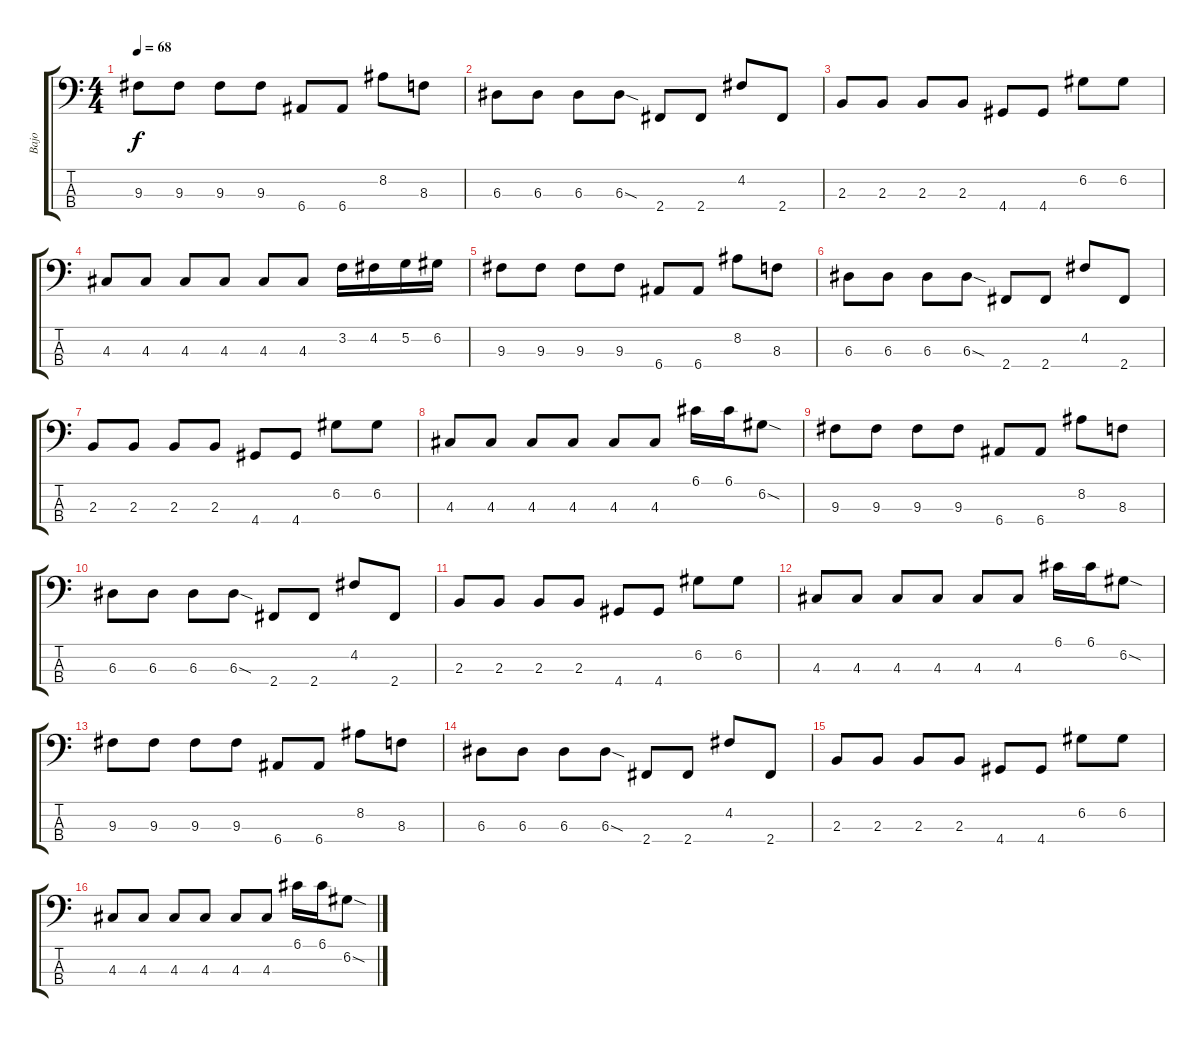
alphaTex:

\track ("Bajo" "Bajo") {instrument electricbassfinger}
\staff {score tabs}
\tuning (G2 D2 A1 E1) {hide}
\ts (4 4)
\tempo 68
\clef f4
\ks c
9.3.8{dy f} 9.3.8 9.3.8 9.3.8 6.4.8 6.4.8 8.2.8 8.3.8 |
6.3.8 6.3.8 6.3.8 6.3{sod}.8 2.4.8 2.4.8 4.2.8 2.4.8 |
2.3.8 2.3.8 2.3.8 2.3.8 4.4.8 4.4.8 6.2.8 6.2.8 |
4.3.8 4.3.8 4.3.8 4.3.8 4.3.8 4.3.8 3.2.16 4.2.16 5.2.16 6.2.16 |
9.3.8 9.3.8 9.3.8 9.3.8 6.4.8 6.4.8 8.2.8 8.3.8 |
6.3.8 6.3.8 6.3.8 6.3{sod}.8 2.4.8 2.4.8 4.2.8 2.4.8 |
2.3.8 2.3.8 2.3.8 2.3.8 4.4.8 4.4.8 6.2.8 6.2.8 |
4.3.8 4.3.8 4.3.8 4.3.8 4.3.8 4.3.8 6.1.16 6.1.16 6.2{sod}.8 |
9.3.8 9.3.8 9.3.8 9.3.8 6.4.8 6.4.8 8.2.8 8.3.8 |
6.3.8 6.3.8 6.3.8 6.3{sod}.8 2.4.8 2.4.8 4.2.8 2.4.8 |
2.3.8 2.3.8 2.3.8 2.3.8 4.4.8 4.4.8 6.2.8 6.2.8 |
4.3.8 4.3.8 4.3.8 4.3.8 4.3.8 4.3.8 6.1.16 6.1.16 6.2{sod}.8 |
9.3.8 9.3.8 9.3.8 9.3.8 6.4.8 6.4.8 8.2.8 8.3.8 |
6.3.8 6.3.8 6.3.8 6.3{sod}.8 2.4.8 2.4.8 4.2.8 2.4.8 |
2.3.8 2.3.8 2.3.8 2.3.8 4.4.8 4.4.8 6.2.8 6.2.8 |
4.3.8 4.3.8 4.3.8 4.3.8 4.3.8 4.3.8 6.1.16 6.1.16 6.2{sod}.8
